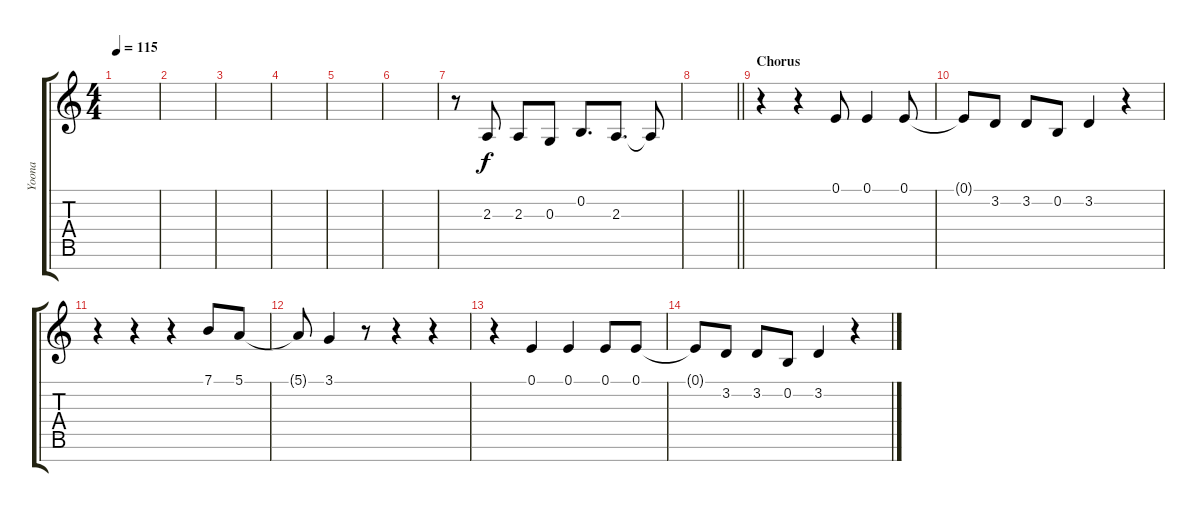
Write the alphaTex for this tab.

\track ("Yoona" "Yoona") {instrument altosax}
\staff {score tabs}
\tuning (E4 B3 G3 D3 A2 E2 B1) {hide}
\ts (4 4)
\tempo 115
\clef g2
\ks c
|
|
|
|
|
|
r.8 2.3.8 2.3.8 0.3.8 0.2.8{d} 2.3.8{d} 2.3{t}.8 |
\barLineRight lightlight
|
\section ("" "Chorus")
r.4 r.4 0.1.8 0.1.4 0.1.8 |
0.1{t}.8 3.2.8 3.2.8 0.2.8 3.2.4 r.4 |
r.4 r.4 r.4 7.1.8{volume 14} 5.1.8 |
5.1{t}.8 3.1.4 r.8 r.4 r.4 |
r.4{volume 9} 0.1.4 0.1.4 0.1.8 0.1.8 |
0.1{t}.8 3.2.8 3.2.8 0.2.8 3.2.4 r.4
